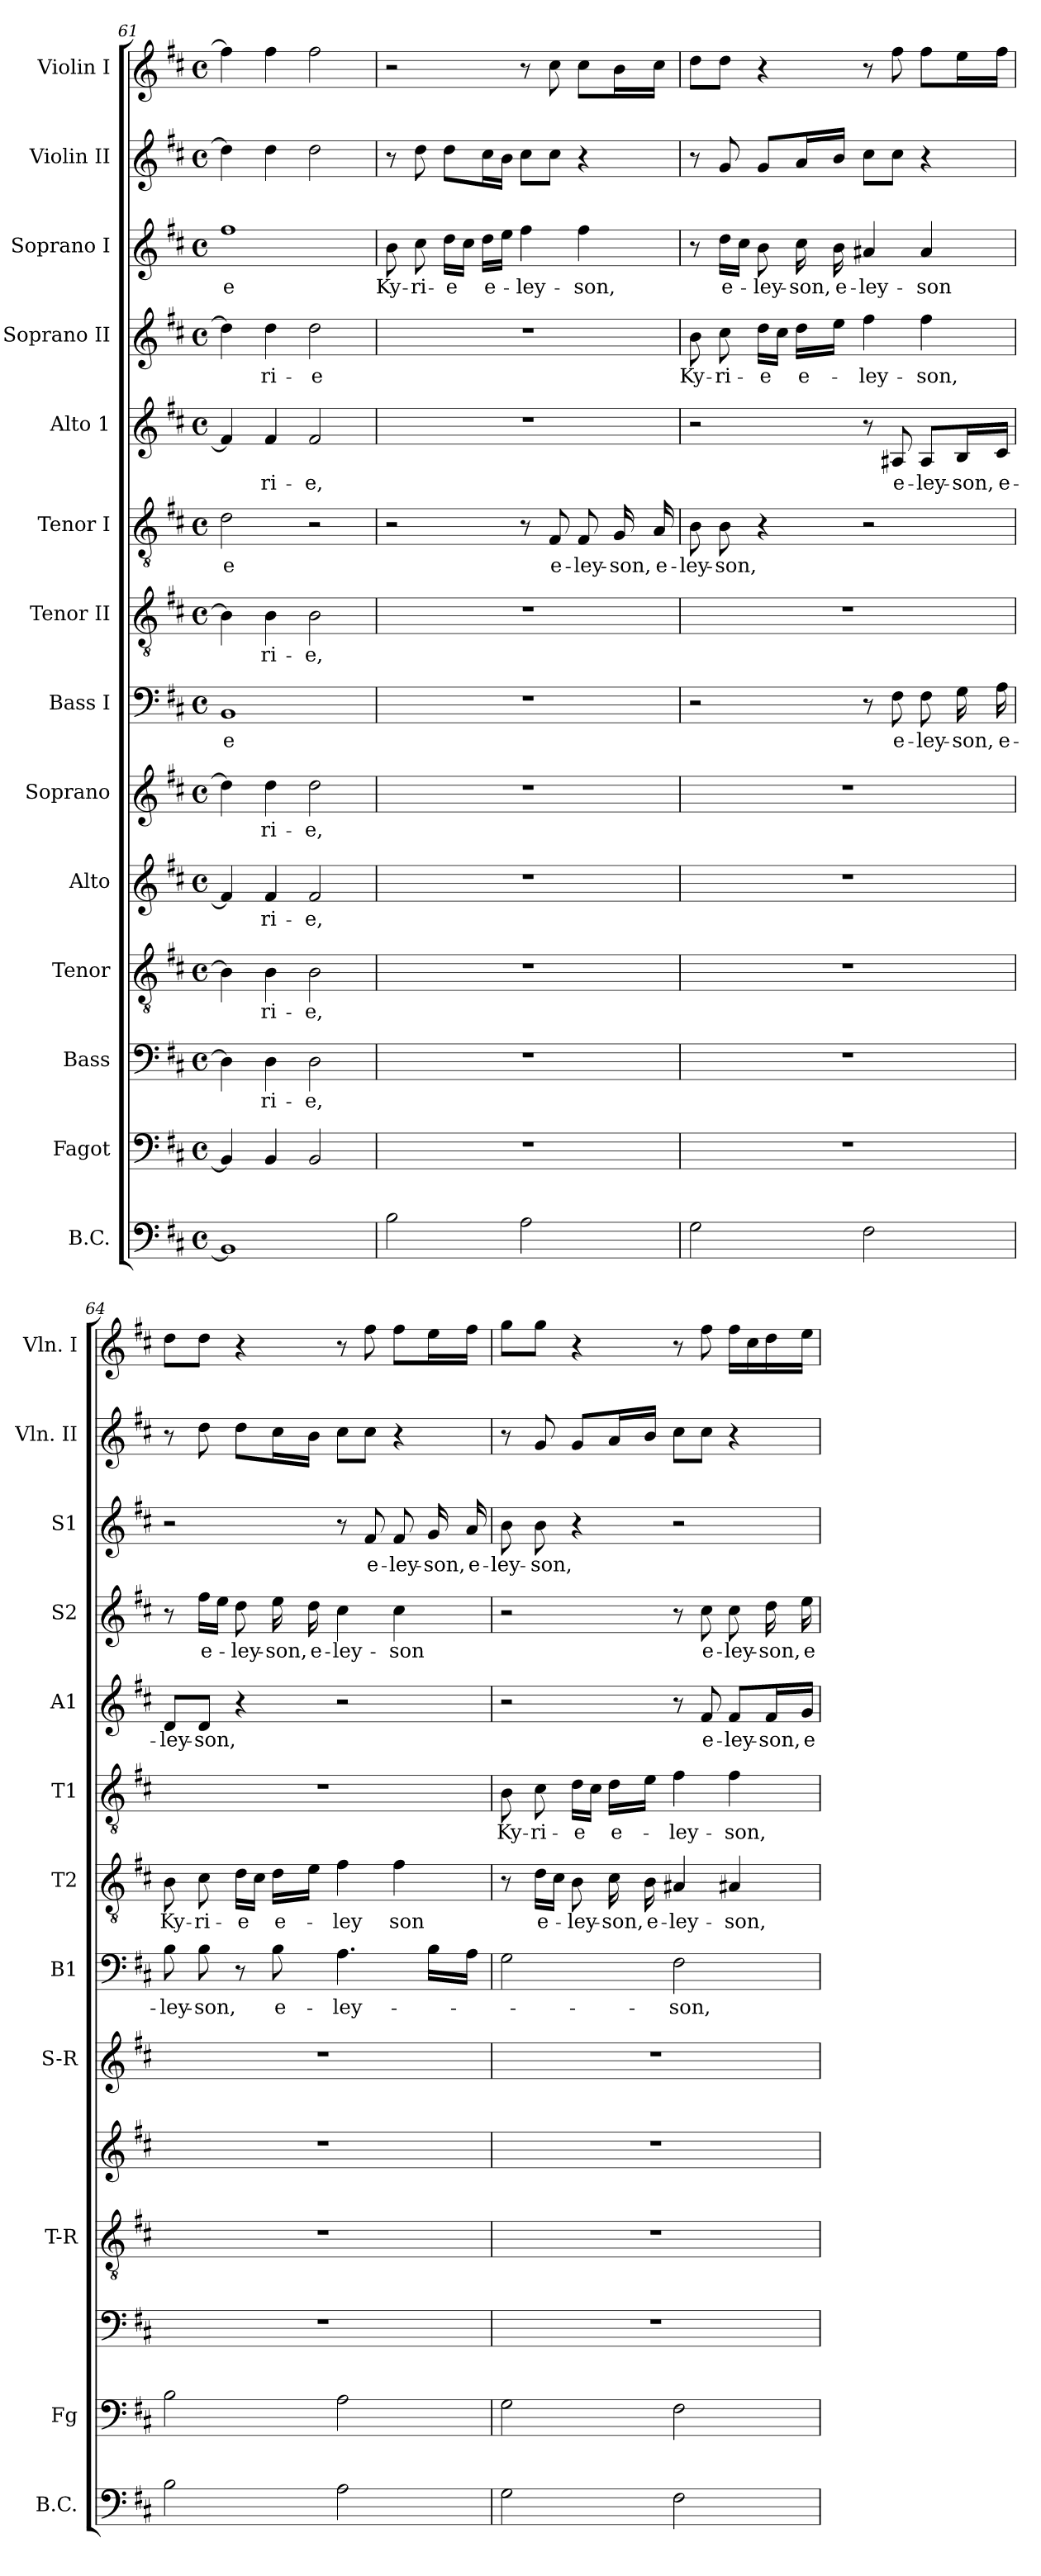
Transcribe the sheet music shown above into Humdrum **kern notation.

**kern	**kern	**kern	**text	**kern	**text	**kern	**text	**kern	**text	**kern	**text	**kern	**text	**kern	**text	**kern	**text	**kern	**text	**kern	**text	**kern	**kern
*part14	*part13	*part12	*part12	*part11	*part11	*part10	*part10	*part9	*part9	*part8	*part8	*part7	*part7	*part6	*part6	*part5	*part5	*part4	*part4	*part3	*part3	*part2	*part1
*staff14	*staff13	*staff12	*staff12	*staff11	*staff11	*staff10	*staff10	*staff9	*staff9	*staff8	*staff8	*staff7	*staff7	*staff6	*staff6	*staff5	*staff5	*staff4	*staff4	*staff3	*staff3	*staff2	*staff1
*I"B.C.	*I"Fagot	*I"Bass	*	*I"Tenor	*	*I"Alto	*	*I"Soprano	*	*I"Bass I	*	*I"Tenor II	*	*I"Tenor I	*	*I"Alto 1	*	*I"Soprano II	*	*I"Soprano I	*	*I"Violin II	*I"Violin I
*I'B.C.	*I'Fg	*	*	*I'T-R	*	*	*	*I'S-R	*	*I'B1	*	*I'T2	*	*I'T1	*	*I'A1	*	*I'S2	*	*I'S1	*	*I'Vln. II	*I'Vln. I
*clefF4	*clefF4	*clefF4	*	*clefGv2	*	*clefG2	*	*clefG2	*	*clefF4	*	*clefGv2	*	*clefGv2	*	*clefG2	*	*clefG2	*	*clefG2	*	*clefG2	*clefG2
*k[f#c#]	*k[f#c#]	*k[f#c#]	*	*k[f#c#]	*	*k[f#c#]	*	*k[f#c#]	*	*k[f#c#]	*	*k[f#c#]	*	*k[f#c#]	*	*k[f#c#]	*	*k[f#c#]	*	*k[f#c#]	*	*k[f#c#]	*k[f#c#]
*D:	*D:	*D:	*	*D:	*	*D:	*	*D:	*	*D:	*	*D:	*	*D:	*	*D:	*	*D:	*	*D:	*	*D:	*D:
*M4/4	*M4/4	*M4/4	*	*M4/4	*	*M4/4	*	*M4/4	*	*M4/4	*	*M4/4	*	*M4/4	*	*M4/4	*	*M4/4	*	*M4/4	*	*M4/4	*M4/4
*met(c)	*met(c)	*met(c)	*	*met(c)	*	*met(c)	*	*met(c)	*	*met(c)	*	*met(c)	*	*met(c)	*	*met(c)	*	*met(c)	*	*met(c)	*	*met(c)	*met(c)
=61	=61	=61	=61	=61	=61	=61	=61	=61	=61	=61	=61	=61	=61	=61	=61	=61	=61	=61	=61	=61	=61	=61	=61
!	!	!	!	!	!	!	!	!	!	!	!LO:LY:b	!	!	!	!LO:LY:b	!	!	!	!	!	!LO:LY:b	!	!
1BB]	4BB/]	4D\]	.	4B\]	.	4f#/]	.	4dd\]	.	1BB	-e	4B\]	.	2d\	-e	4f#/]	.	4dd\]	.	1ff#	-e	4dd\]	4ff#\]
!	!	!	!LO:LY:b	!	!LO:LY:b	!	!LO:LY:b	!	!LO:LY:b	!	!	!	!LO:LY:b	!	!	!	!LO:LY:b	!	!LO:LY:b	!	!	!	!
.	4BB/	4D\	-ri-	4B\	-ri-	4f#/	-ri-	4dd\	-ri-	.	.	4B\	-ri-	.	.	4f#/	-ri-	4dd\	-ri-	.	.	4dd\	4ff#\
!	!	!	!LO:LY:b	!	!LO:LY:b	!	!LO:LY:b	!	!LO:LY:b	!	!	!	!LO:LY:b	!	!	!	!LO:LY:b	!	!LO:LY:b	!	!	!	!
.	2BB/	2D\	-e,	2B\	-e,	2f#/	-e,	2dd\	-e,	.	.	2B\	-e,	2r	.	2f#/	-e,	2dd\	-e	.	.	2dd\	2ff#\
=62	=62	=62	=62	=62	=62	=62	=62	=62	=62	=62	=62	=62	=62	=62	=62	=62	=62	=62	=62	=62	=62	=62	=62
!	!	!	!	!	!	!	!	!	!	!	!	!	!	!	!	!	!	!	!	!	!LO:LY:b	!	!
2B\	1r	1r	.	1r	.	1r	.	1r	.	1r	.	1r	.	2r	.	1r	.	1r	.	8b\	Ky-	8r	2r
!	!	!	!	!	!	!	!	!	!	!	!	!	!	!	!	!	!	!	!	!	!LO:LY:b	!	!
.	.	.	.	.	.	.	.	.	.	.	.	.	.	.	.	.	.	.	.	8cc#\	-ri-	8dd\	.
!	!	!	!	!	!	!	!	!	!	!	!	!	!	!	!	!	!	!	!	!	!LO:LY:b	!	!
.	.	.	.	.	.	.	.	.	.	.	.	.	.	.	.	.	.	.	.	16dd\LL	-e	8dd\L	.
.	.	.	.	.	.	.	.	.	.	.	.	.	.	.	.	.	.	.	.	16cc#\JJ	.	.	.
!	!	!	!	!	!	!	!	!	!	!	!	!	!	!	!	!	!	!	!	!	!LO:LY:b	!	!
.	.	.	.	.	.	.	.	.	.	.	.	.	.	.	.	.	.	.	.	16dd\LL	e-	16cc#\L	.
.	.	.	.	.	.	.	.	.	.	.	.	.	.	.	.	.	.	.	.	16ee\JJ	.	16b\JJ	.
!	!	!	!	!	!	!	!	!	!	!	!	!	!	!	!	!	!	!	!	!	!LO:LY:b	!	!
2A\	.	.	.	.	.	.	.	.	.	.	.	.	.	8r	.	.	.	.	.	4ff#\	-ley-	8cc#\L	8r
!	!	!	!	!	!	!	!	!	!	!	!	!	!	!	!LO:LY:b	!	!	!	!	!	!	!	!
.	.	.	.	.	.	.	.	.	.	.	.	.	.	8F#/	e-	.	.	.	.	.	.	8cc#\J	8cc#\
!	!	!	!	!	!	!	!	!	!	!	!	!	!	!	!LO:LY:b	!	!	!	!	!	!LO:LY:b	!	!
.	.	.	.	.	.	.	.	.	.	.	.	.	.	8F#/	-ley-	.	.	.	.	4ff#\	-son,	4r	8cc#\L
!	!	!	!	!	!	!	!	!	!	!	!	!	!	!	!LO:LY:b	!	!	!	!	!	!	!	!
.	.	.	.	.	.	.	.	.	.	.	.	.	.	16G/	-son,	.	.	.	.	.	.	.	16b\L
!	!	!	!	!	!	!	!	!	!	!	!	!	!	!	!LO:LY:b	!	!	!	!	!	!	!	!
.	.	.	.	.	.	.	.	.	.	.	.	.	.	16A/	e-	.	.	.	.	.	.	.	16cc#\JJ
!!LO:PB:g=z
=63	=63	=63	=63	=63	=63	=63	=63	=63	=63	=63	=63	=63	=63	=63	=63	=63	=63	=63	=63	=63	=63	=63	=63
!	!	!	!	!	!	!	!	!	!	!	!	!	!	!	!LO:LY:b	!	!	!	!LO:LY:b	!	!	!	!
2G\	1r	1r	.	1r	.	1r	.	1r	.	2r	.	1r	.	8B\	-ley-	2r	.	8b\	Ky-	8r	.	8r	8dd\L
!	!	!	!	!	!	!	!	!	!	!	!	!	!	!	!LO:LY:b	!	!	!	!LO:LY:b	!	!LO:LY:b	!	!
.	.	.	.	.	.	.	.	.	.	.	.	.	.	8B\	-son,	.	.	8cc#\	-ri-	16dd\LL	e-	8g/	8dd\J
.	.	.	.	.	.	.	.	.	.	.	.	.	.	.	.	.	.	.	.	16cc#\JJ	.	.	.
!	!	!	!	!	!	!	!	!	!	!	!	!	!	!	!	!	!	!	!LO:LY:b	!	!LO:LY:b	!	!
.	.	.	.	.	.	.	.	.	.	.	.	.	.	4r	.	.	.	16dd\LL	-e	8b\	-ley-	8g/L	4r
.	.	.	.	.	.	.	.	.	.	.	.	.	.	.	.	.	.	16cc#\JJ	.	.	.	.	.
!	!	!	!	!	!	!	!	!	!	!	!	!	!	!	!	!	!	!	!LO:LY:b	!	!LO:LY:b	!	!
.	.	.	.	.	.	.	.	.	.	.	.	.	.	.	.	.	.	16dd\LL	e-	16cc#\	-son,	16a/L	.
!	!	!	!	!	!	!	!	!	!	!	!	!	!	!	!	!	!	!	!	!	!LO:LY:b	!	!
.	.	.	.	.	.	.	.	.	.	.	.	.	.	.	.	.	.	16ee\JJ	.	16b\	e-	16b/JJ	.
!	!	!	!	!	!	!	!	!	!	!	!	!	!	!	!	!	!	!	!LO:LY:b	!	!LO:LY:b	!	!
2F#\	.	.	.	.	.	.	.	.	.	8r	.	.	.	2r	.	8r	.	4ff#\	-ley-	4a#X/	-ley-	8cc#\L	8r
!	!	!	!	!	!	!	!	!	!	!	!LO:LY:b	!	!	!	!	!	!LO:LY:b	!	!	!	!	!	!
.	.	.	.	.	.	.	.	.	.	8F#\	e-	.	.	.	.	8A#X/	e-	.	.	.	.	8cc#\J	8ff#\
!	!	!	!	!	!	!	!	!	!	!	!LO:LY:b	!	!	!	!	!	!LO:LY:b	!	!LO:LY:b	!	!LO:LY:b	!	!
.	.	.	.	.	.	.	.	.	.	8F#\	-ley-	.	.	.	.	8A#/L	-ley-	4ff#\	-son,	4a#/	-son	4r	8ff#\L
!	!	!	!	!	!	!	!	!	!	!	!LO:LY:b	!	!	!	!	!	!LO:LY:b	!	!	!	!	!	!
.	.	.	.	.	.	.	.	.	.	16G\	-son,	.	.	.	.	16B/L	-son,	.	.	.	.	.	16ee\L
!	!	!	!	!	!	!	!	!	!	!	!LO:LY:b	!	!	!	!	!	!LO:LY:b	!	!	!	!	!	!
.	.	.	.	.	.	.	.	.	.	16A\	e-	.	.	.	.	16c#/JJ	e-	.	.	.	.	.	16ff#\JJ
=64	=64	=64	=64	=64	=64	=64	=64	=64	=64	=64	=64	=64	=64	=64	=64	=64	=64	=64	=64	=64	=64	=64	=64
!	!	!	!	!	!	!	!	!	!	!	!LO:LY:b	!	!LO:LY:b	!	!	!	!LO:LY:b	!	!	!	!	!	!
2B\	2B\	1r	.	1r	.	1r	.	1r	.	8B\	-ley-	8B\	Ky-	1r	.	8d/L	-ley-	8r	.	2r	.	8r	8dd\L
!	!	!	!	!	!	!	!	!	!	!	!LO:LY:b	!	!LO:LY:b	!	!	!	!LO:LY:b	!	!LO:LY:b	!	!	!	!
.	.	.	.	.	.	.	.	.	.	8B\	-son,	8c#\	-ri-	.	.	8d/J	-son,	16ff#\LL	e-	.	.	8dd\	8dd\J
.	.	.	.	.	.	.	.	.	.	.	.	.	.	.	.	.	.	16ee\JJ	.	.	.	.	.
!	!	!	!	!	!	!	!	!	!	!	!	!	!LO:LY:b	!	!	!	!	!	!LO:LY:b	!	!	!	!
.	.	.	.	.	.	.	.	.	.	8r	.	16d\LL	-e	.	.	4r	.	8dd\	-ley-	.	.	8dd\L	4r
.	.	.	.	.	.	.	.	.	.	.	.	16c#\JJ	.	.	.	.	.	.	.	.	.	.	.
!	!	!	!	!	!	!	!	!	!	!	!LO:LY:b	!	!LO:LY:b	!	!	!	!	!	!LO:LY:b	!	!	!	!
.	.	.	.	.	.	.	.	.	.	8B\	e-	16d\LL	e-	.	.	.	.	16ee\	-son,	.	.	16cc#\L	.
!	!	!	!	!	!	!	!	!	!	!	!	!	!	!	!	!	!	!	!LO:LY:b	!	!	!	!
.	.	.	.	.	.	.	.	.	.	.	.	16e\JJ	.	.	.	.	.	16dd\	e-	.	.	16b\JJ	.
!	!	!	!	!	!	!	!	!	!	!	!LO:LY:b	!	!LO:LY:b	!	!	!	!	!	!LO:LY:b	!	!	!	!
2A\	2A\	.	.	.	.	.	.	.	.	4.A\	-ley-	4f#\	-ley	.	.	2r	.	4cc#\	-ley-	8r	.	8cc#\L	8r
!	!	!	!	!	!	!	!	!	!	!	!	!	!	!	!	!	!	!	!	!	!LO:LY:b	!	!
.	.	.	.	.	.	.	.	.	.	.	.	.	.	.	.	.	.	.	.	8f#/	e-	8cc#\J	8ff#\
!	!	!	!	!	!	!	!	!	!	!	!	!	!LO:LY:b	!	!	!	!	!	!LO:LY:b	!	!LO:LY:b	!	!
.	.	.	.	.	.	.	.	.	.	.	.	4f#\	son	.	.	.	.	4cc#\	-son	8f#/	-ley-	4r	8ff#\L
!	!	!	!	!	!	!	!	!	!	!	!	!	!	!	!	!	!	!	!	!	!LO:LY:b	!	!
.	.	.	.	.	.	.	.	.	.	16B\LL	.	.	.	.	.	.	.	.	.	16g/	-son,	.	16ee\L
!	!	!	!	!	!	!	!	!	!	!	!	!	!	!	!	!	!	!	!	!	!LO:LY:b	!	!
.	.	.	.	.	.	.	.	.	.	16A\JJ	.	.	.	.	.	.	.	.	.	16a/	e-	.	16ff#\JJ
=65	=65	=65	=65	=65	=65	=65	=65	=65	=65	=65	=65	=65	=65	=65	=65	=65	=65	=65	=65	=65	=65	=65	=65
!	!	!	!	!	!	!	!	!	!	!	!	!	!	!	!LO:LY:b	!	!	!	!	!	!LO:LY:b	!	!
2G\	2G\	1r	.	1r	.	1r	.	1r	.	2G\	.	8r	.	8B\	Ky-	2r	.	2r	.	8b\	-ley-	8r	8gg\L
!	!	!	!	!	!	!	!	!	!	!	!	!	!LO:LY:b	!	!LO:LY:b	!	!	!	!	!	!LO:LY:b	!	!
.	.	.	.	.	.	.	.	.	.	.	.	16d\LL	e-	8c#\	-ri-	.	.	.	.	8b\	-son,	8g/	8gg\J
.	.	.	.	.	.	.	.	.	.	.	.	16c#\JJ	.	.	.	.	.	.	.	.	.	.	.
!	!	!	!	!	!	!	!	!	!	!	!	!	!LO:LY:b	!	!LO:LY:b	!	!	!	!	!	!	!	!
.	.	.	.	.	.	.	.	.	.	.	.	8B\	-ley-	16d\LL	-e	.	.	.	.	4r	.	8g/L	4r
.	.	.	.	.	.	.	.	.	.	.	.	.	.	16c#\JJ	.	.	.	.	.	.	.	.	.
!	!	!	!	!	!	!	!	!	!	!	!	!	!LO:LY:b	!	!LO:LY:b	!	!	!	!	!	!	!	!
.	.	.	.	.	.	.	.	.	.	.	.	16c#\	-son,	16d\LL	e-	.	.	.	.	.	.	16a/L	.
!	!	!	!	!	!	!	!	!	!	!	!	!	!LO:LY:b	!	!	!	!	!	!	!	!	!	!
.	.	.	.	.	.	.	.	.	.	.	.	16B\	e-	16e\JJ	.	.	.	.	.	.	.	16b/JJ	.
!	!	!	!	!	!	!	!	!	!	!	!LO:LY:b	!	!LO:LY:b	!	!LO:LY:b	!	!	!	!	!	!	!	!
2F#\	2F#\	.	.	.	.	.	.	.	.	2F#\	-son,	4A#X/	-ley-	4f#\	-ley-	8r	.	8r	.	2r	.	8cc#\L	8r
!	!	!	!	!	!	!	!	!	!	!	!	!	!	!	!	!	!LO:LY:b	!	!LO:LY:b	!	!	!	!
.	.	.	.	.	.	.	.	.	.	.	.	.	.	.	.	8f#/	e-	8cc#\	e-	.	.	8cc#\J	8ff#\
!	!	!	!	!	!	!	!	!	!	!	!	!	!LO:LY:b	!	!LO:LY:b	!	!LO:LY:b	!	!LO:LY:b	!	!	!	!
.	.	.	.	.	.	.	.	.	.	.	.	4A#X/	-son,	4f#\	-son,	8f#/L	-ley-	8cc#\	-ley-	.	.	4r	16ff#\LL
.	.	.	.	.	.	.	.	.	.	.	.	.	.	.	.	.	.	.	.	.	.	.	16cc#\
!	!	!	!	!	!	!	!	!	!	!	!	!	!	!	!	!	!LO:LY:b	!	!LO:LY:b	!	!	!	!
.	.	.	.	.	.	.	.	.	.	.	.	.	.	.	.	16f#/L	-son,	16dd\	-son,	.	.	.	16dd\
!	!	!	!	!	!	!	!	!	!	!	!	!	!	!	!	!	!LO:LY:b	!	!LO:LY:b	!	!	!	!
.	.	.	.	.	.	.	.	.	.	.	.	.	.	.	.	16g/JJ	e-	16ee\	e-	.	.	.	16ee\JJ
=	=	=	=	=	=	=	=	=	=	=	=	=	=	=	=	=	=	=	=	=	=	=	=
*-	*-	*-	*-	*-	*-	*-	*-	*-	*-	*-	*-	*-	*-	*-	*-	*-	*-	*-	*-	*-	*-	*-	*-
